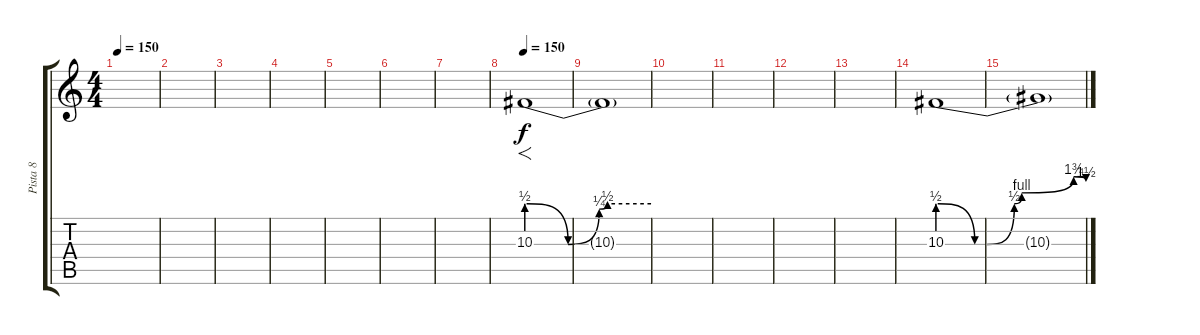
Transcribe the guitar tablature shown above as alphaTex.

\track ("Pista 8" "Pista 8") {instrument pad8sweep}
\staff {score tabs}
\tuning (E4 B3 G3 D3 A2 E2) {hide}
\ts (4 4)
\tempo 150
\clef g2
\ks c
|
|
|
|
|
|
|
\tempo 150
10.3{be (custom 0 2 20 0 35 1 39 2 60 2)}.1{f} |
10.3{t}.1 |
|
|
|
|
10.3{be (custom 0 2 15 0 20 0 31 2 34 4 55 7 60 6)}.1{volume 0} |
10.3{t}.1
